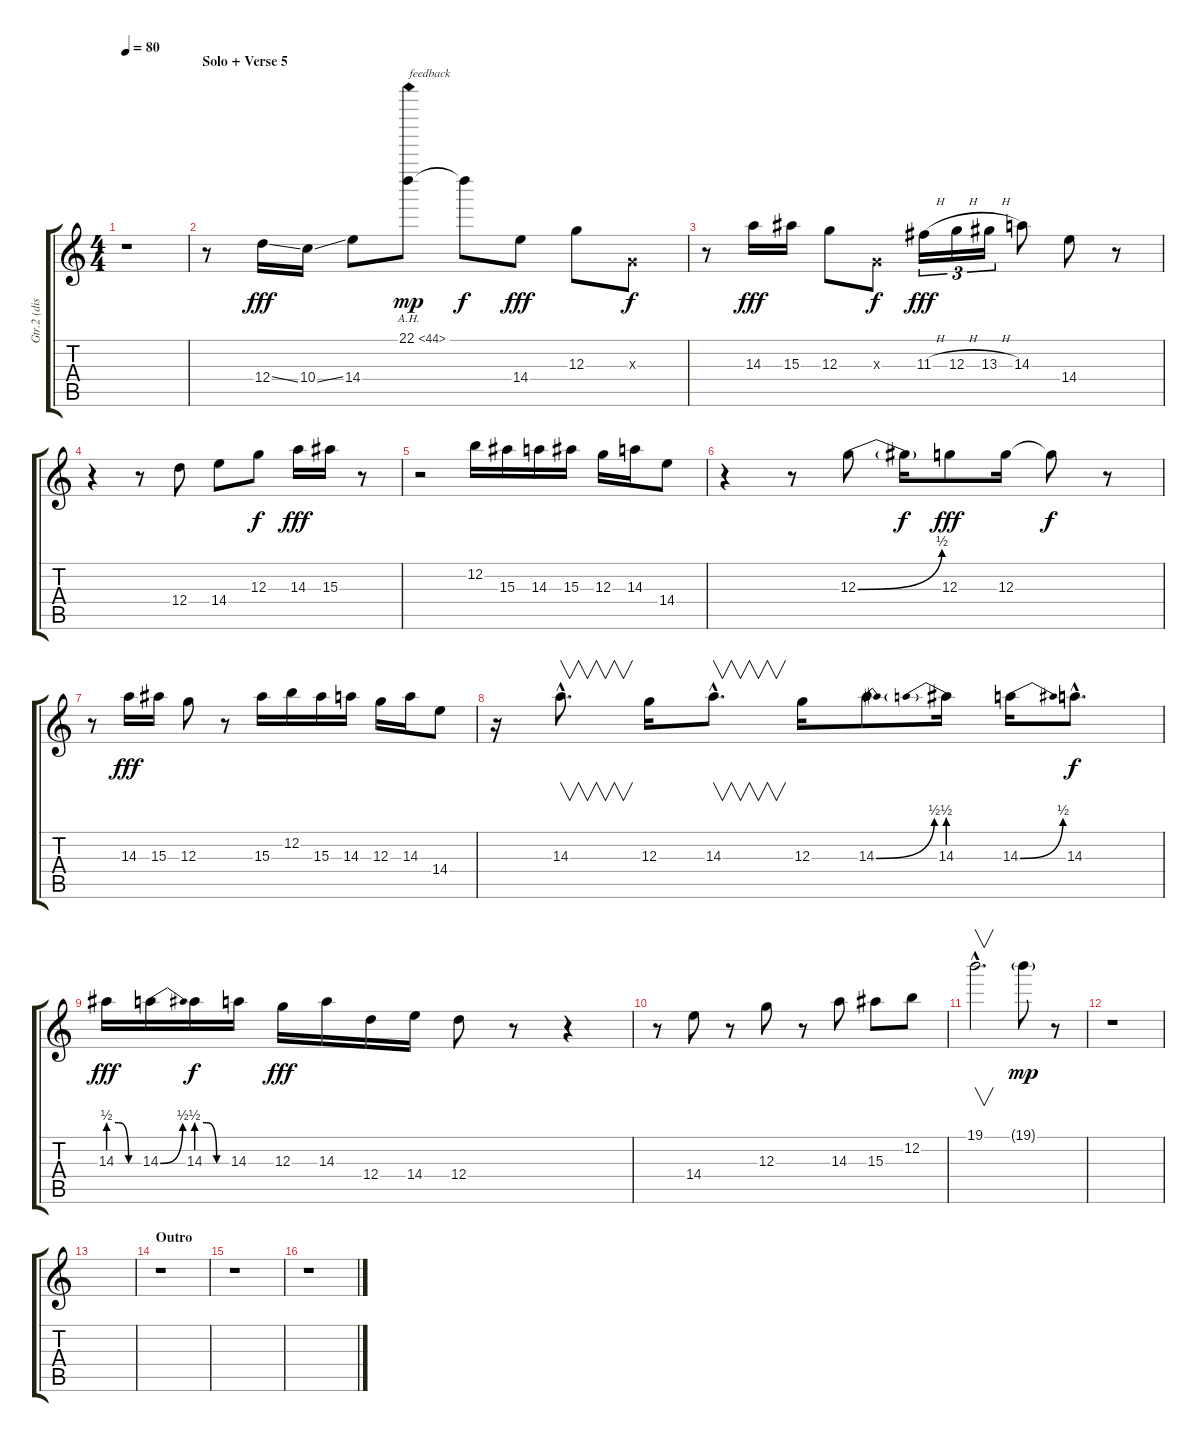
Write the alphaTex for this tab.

\track ("Gtr.2 (disto)" "Gtr.2 (dis") {instrument distortionguitar}
\staff {score tabs}
\tuning (E4 B3 G3 D3 A2 E2) {hide}
\ts (4 4)
\tempo 80
\clef g2
\ks c
r.1{dy fff} |
\section ("" "Solo + Verse 5")
r.8 12.4{ss}.16 10.4{ss}.16 14.4.8 22.1{ah 22}.8{txt "feedback" dy mp} 22.1{t}.8{dy f} 14.4.8{dy fff} 12.3.8 0.3{x}.8{dy f} |
r.8 14.3.16{dy fff} 15.3.16 12.3.8 0.3{x}.8{dy f} 11.3{h}.16{tu (3 2) dy fff} 12.3{h}.16{tu (3 2)} 13.3{h}.16{tu (3 2)} 14.3.8 14.4.8 r.8 |
r.4 r.8 12.4.8 14.4.8 12.3.8{dy f} 14.3.16{dy fff} 15.3.16 r.8 |
r.2 12.2.16 15.3.16 14.3.16 15.3.16 12.3.16 14.3.16 14.4.8 |
r.4 r.8 12.3{be (bend 0 0 60 2)}.8 12.3{t}.16{dy f} 12.3.8{dy fff} 12.3.16 12.3{t}.8{dy f} r.8 |
r.8 14.3.16{dy fff} 15.3.16 12.3.8 r.8 15.3.16 12.2.16 15.3.16 14.3.16 12.3.16 14.3.16 14.4.8 |
r.16 14.3{hac}.8{v d} 12.3.16 14.3{hac}.8{v d} 12.3.16 14.3{be (bend 0 0 60 2)}.8 14.3{be (prebend 0 2 60 2)}.16 14.3{be (bend 0 0 60 2)}.16 14.3{hac}.8{d dy f} |
14.3{be (custom 0 2 20 2 40 0 60 0)}.16{dy fff} 14.3{be (bend 0 0 60 2)}.16 14.3{be (custom 0 2 20 2 40 0 60 0)}.16{dy f} 14.3.16 12.3.16{dy fff} 14.3.16 12.4.16 14.4.16 12.4.8 r.8 r.4 |
r.8 14.4.8 r.8 12.3.8 r.8 14.3.8 15.3.8 12.2.8 |
19.1{hac}.2{v d} 19.1{g}.8{dy mp} r.8 |
r.1 |
|
\section ("" "Outro")
r.1 |
r.1 |
r.1
